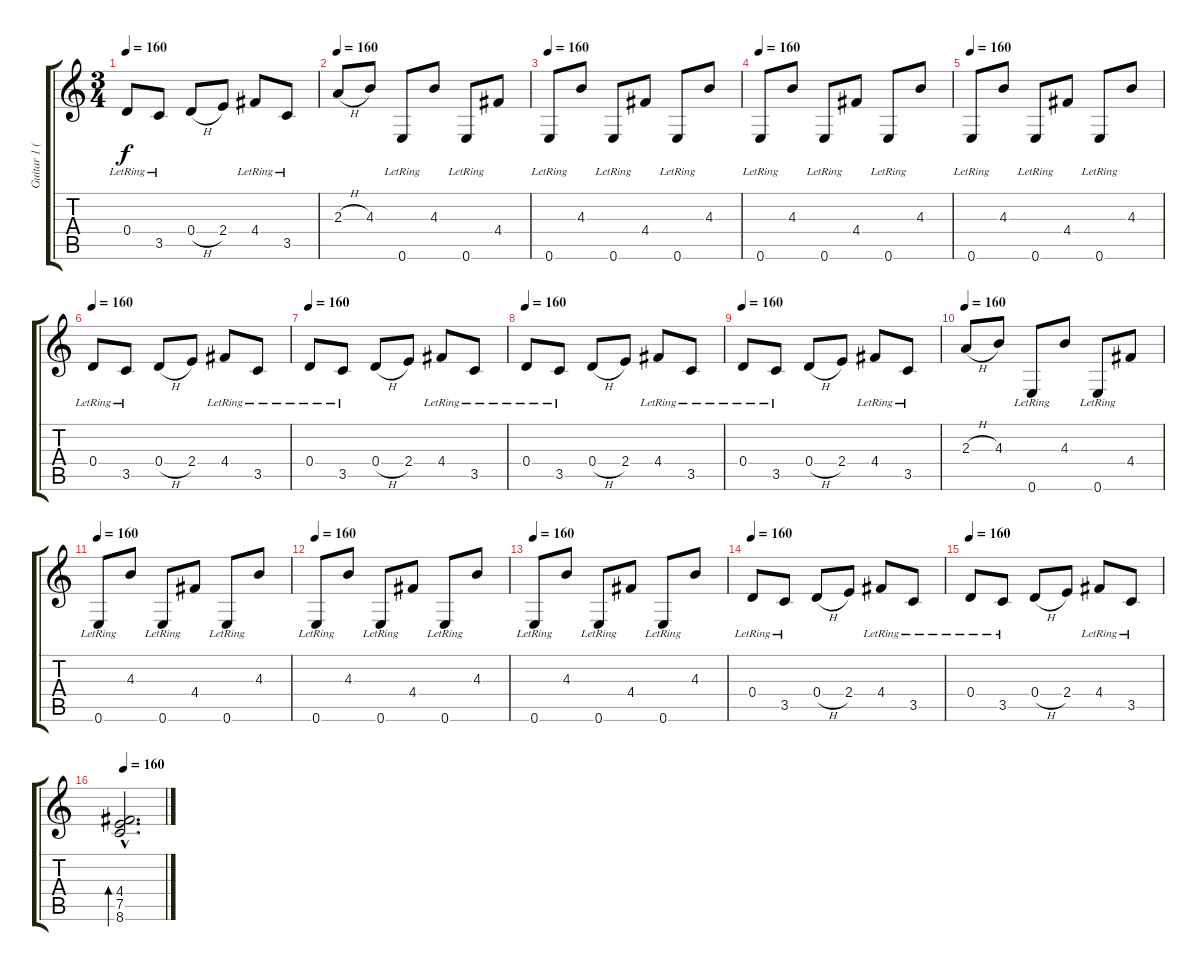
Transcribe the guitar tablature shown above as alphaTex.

\track ("Guitar 1 (clean)" "Guitar 1 (") {instrument electricguitarclean}
\staff {score tabs}
\tuning (E4 B3 G3 D3 A2 E2) {hide}
\ts (3 4)
\tempo 160
\clef g2
\ks c
0.4{lr}.8{dy f} 3.5{lr}.8 0.4{h}.8 2.4.8 4.4{lr}.8 3.5{lr}.8 |
\tempo 160
2.3{h}.8 4.3.8 0.6{lr}.8 4.3.8 0.6{lr}.8 4.4.8 |
\tempo 160
0.6{lr}.8 4.3.8 0.6{lr}.8 4.4.8 0.6{lr}.8 4.3.8 |
\tempo 160
0.6{lr}.8 4.3.8 0.6{lr}.8 4.4.8 0.6{lr}.8 4.3.8 |
\tempo 160
0.6{lr}.8 4.3.8 0.6{lr}.8 4.4.8 0.6{lr}.8 4.3.8 |
\tempo 160
0.4{lr}.8 3.5{lr}.8 0.4{h}.8 2.4.8 4.4{lr}.8 3.5{lr}.8 |
\tempo 160
0.4{lr}.8 3.5{lr}.8 0.4{h}.8 2.4.8 4.4{lr}.8 3.5{lr}.8 |
\tempo 160
0.4{lr}.8 3.5{lr}.8 0.4{h}.8 2.4.8 4.4{lr}.8 3.5{lr}.8 |
\tempo 160
0.4{lr}.8 3.5{lr}.8 0.4{h}.8 2.4.8 4.4{lr}.8 3.5{lr}.8 |
\tempo 160
2.3{h}.8 4.3.8 0.6{lr}.8 4.3.8 0.6{lr}.8 4.4.8 |
\tempo 160
0.6{lr}.8 4.3.8 0.6{lr}.8 4.4.8 0.6{lr}.8 4.3.8 |
\tempo 160
0.6{lr}.8 4.3.8 0.6{lr}.8 4.4.8 0.6{lr}.8 4.3.8 |
\tempo 160
0.6{lr}.8 4.3.8 0.6{lr}.8 4.4.8 0.6{lr}.8 4.3.8 |
\tempo 160
0.4{lr}.8 3.5{lr}.8 0.4{h}.8 2.4.8 4.4{lr}.8 3.5{lr}.8 |
\tempo 160
0.4{lr}.8 3.5{lr}.8 0.4{h}.8 2.4.8 4.4{lr}.8 3.5{lr}.8 |
\tempo 160
(4.4{hac} 7.5{hac} 8.6{hac}).2{d bd 480}
